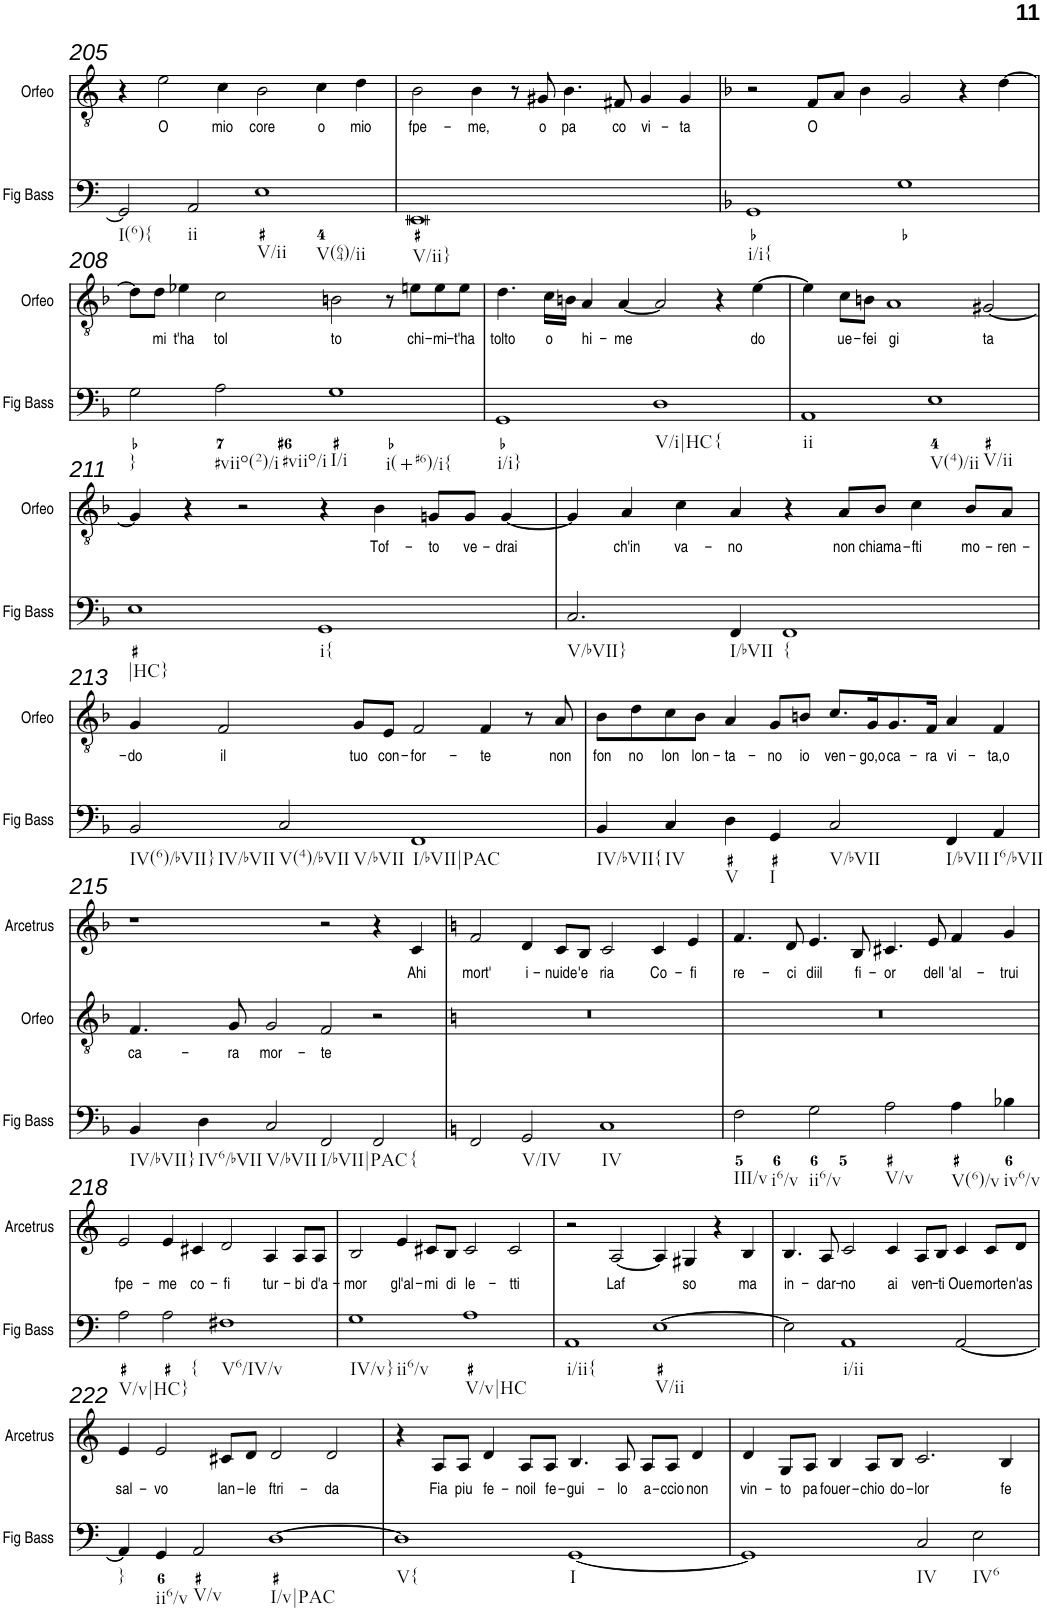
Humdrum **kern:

**kern	**kern	**text	**kern	**text
*part3	*part2	*part2	*part1	*part1
*staff3	*staff2	*staff2	*staff1	*staff1
*I"Fig Bass	*I"Orfeo	*	*I"Arcetrus	*
*I'Fig Bass	*I'Orfeo	*	*I'Arcetrus	*
!!LO:PB:g=z
*clefF4	*clefGv2	*	*clefG2	*
*k[]	*k[]	*	*k[]	*
*M4/2	*M4/2	*	*M4/2	*
=205	=205	=205	=205	=205
!LO:TX:b:t=I(6){	!	!	!	!
2GG/]	4r	.	0r	.
!	!	!LO:LY:b	!	!
.	2e\	O	.	.
!LO:TX:b:t=ii	!	!	!	!
2AA/	.	.	.	.
!	!	!LO:LY:b	!	!
.	4c\	mio	.	.
!LO:TX:b:t=V/ii	!	!	!	!
!LO:TX:b:t=V(64)/ii	!	!	!	!
!	!	!LO:LY:b	!	!
1E	2B\	core	.	.
!	!	!LO:LY:b	!	!
.	4c\	o	.	.
!	!	!LO:LY:b	!	!
.	4d\	mio	.	.
=206	=206	=206	=206	=206
!LO:TX:b:t=V/ii}	!	!	!	!
!	!	!LO:LY:b	!	!
0EE	2B\	fpe-	0r	.
!	!	!LO:LY:b	!	!
.	4B\	-me,	.	.
.	8r	.	.	.
!	!	!LO:LY:b	!	!
.	8G#X/	o	.	.
!	!	!LO:LY:b	!	!
.	4.B\	pa	.	.
!	!	!LO:LY:b	!	!
.	8F#X/	co	.	.
!	!	!LO:LY:b	!	!
.	4G#/	vi-	.	.
!	!	!LO:LY:b	!	!
.	4G#/	-ta	.	.
=207	=207	=207	=207	=207
*k[b-]	*k[b-]	*	*k[b-]	*
!LO:TX:b:t=i/i{	!	!	!	!
1GG	2r	.	0r	.
!	!	!LO:LY:b	!	!
.	8F/L	O	.	.
.	8A/J	.	.	.
.	4B-\	.	.	.
1G	2G/	.	.	.
.	4r	.	.	.
.	[4d\	.	.	.
!!LO:LB:g=z
=208	=208	=208	=208	=208
!LO:TX:b:t=}	!	!	!	!
2G\	8d\L]	.	0r	.
!	!	!LO:LY:b	!	!
.	8d\J	mi	.	.
!	!	!LO:LY:b	!	!
.	4e-X\	t'ha	.	.
!LO:TX:b:t=#viio(2)/i	!	!	!	!
!LO:TX:b:t=#viio/i	!	!	!	!
!	!	!LO:LY:b	!	!
2A\	2c\	tol	.	.
!LO:TX:b:t=I/i	!	!	!	!
!LO:TX:b:t=i(+#6)/i{	!	!	!	!
!	!	!LO:LY:b	!	!
1G	2Bn\	to	.	.
.	8r	.	.	.
!	!	!LO:LY:b	!	!
.	8en\L	chi-	.	.
!	!	!LO:LY:b	!	!
.	8e\	-mi-	.	.
!	!	!LO:LY:b	!	!
.	8e\J	-t'ha	.	.
=209	=209	=209	=209	=209
!LO:TX:b:t=i/i}	!	!	!	!
!	!	!LO:LY:b	!	!
1GG	4.d\	tolto	0r	.
!	!	!LO:LY:b	!	!
.	16c\LL	o	.	.
.	16Bn\JJ	.	.	.
!	!	!LO:LY:b	!	!
.	4A/	hi-	.	.
!	!	!LO:LY:b	!	!
.	[4A/	-me	.	.
!LO:TX:b:t=V/i|HC	!	!	!	!
!LO:TX:b:t={	!	!	!	!
1D	2A/]	.	.	.
.	4r	.	.	.
!	!	!LO:LY:b	!	!
.	[4e\	do	.	.
=210	=210	=210	=210	=210
!LO:TX:b:t=ii	!	!	!	!
1AA	4e\]	.	0r	.
!	!	!LO:LY:b	!	!
.	8c\L	ue-	.	.
!	!	!LO:LY:b	!	!
.	8Bn\J	-fei	.	.
!	!	!LO:LY:b	!	!
.	1A	gi	.	.
!LO:TX:b:t=V(4)/ii	!	!	!	!
!LO:TX:b:t=V/ii	!	!	!	!
1E	.	.	.	.
!	!	!LO:LY:b	!	!
.	[2G#X/	ta	.	.
!!LO:LB:g=z
=211	=211	=211	=211	=211
!LO:TX:b:t=|HC}	!	!	!	!
1E	4G#/]	.	0r	.
.	4r	.	.	.
.	2r	.	.	.
!LO:TX:b:t=i{	!	!	!	!
1GG	4r	.	.	.
!	!	!LO:LY:b	!	!
.	4B-\	Tof-	.	.
!	!	!LO:LY:b	!	!
.	8Gn/L	-to	.	.
!	!	!LO:LY:b	!	!
.	8G/J	ve-	.	.
!	!	!LO:LY:b	!	!
.	[4G/	-drai	.	.
=212	=212	=212	=212	=212
!LO:TX:b:t=V/bVII}	!	!	!	!
2.C/	4G/]	.	0r	.
!	!	!LO:LY:b	!	!
.	4A/	ch'in	.	.
!	!	!LO:LY:b	!	!
.	4c\	va-	.	.
!LO:TX:b:t=I/bVII	!	!	!	!
!	!	!LO:LY:b	!	!
4FF/	4A/	-no	.	.
!LO:TX:b:t={	!	!	!	!
1FF	4r	.	.	.
!	!	!LO:LY:b	!	!
.	8A/L	non	.	.
!	!	!LO:LY:b	!	!
.	8B-/J	chiama-	.	.
!	!	!LO:LY:b	!	!
.	4c\	-fti	.	.
!	!	!LO:LY:b	!	!
.	8B-/L	mo-	.	.
!	!	!LO:LY:b	!	!
.	8A/J	-ren-	.	.
!!LO:LB:g=z
=213	=213	=213	=213	=213
!LO:TX:b:t=IV(6)/bVII}	!	!	!	!
!LO:TX:b:t=IV/bVII	!	!	!	!
!	!	!LO:LY:b	!	!
2BB-/	4G/	-do	0r	.
!	!	!LO:LY:b	!	!
.	2F/	il	.	.
!LO:TX:b:t=V(4)/bVII	!	!	!	!
!LO:TX:b:t=V/bVII	!	!	!	!
2C/	.	.	.	.
!	!	!LO:LY:b	!	!
.	8G/L	tuo	.	.
!	!	!LO:LY:b	!	!
.	8E/J	con-	.	.
!LO:TX:b:t=I/bVII|PAC	!	!	!	!
!	!	!LO:LY:b	!	!
1FF	2F/	-for-	.	.
!	!	!LO:LY:b	!	!
.	4F/	-te	.	.
.	8r	.	.	.
!	!	!LO:LY:b	!	!
.	8A/	non	.	.
=214	=214	=214	=214	=214
!LO:TX:b:t=IV/bVII{	!	!	!	!
!	!	!LO:LY:b	!	!
4BB-/	8B-\L	fon	0r	.
!	!	!LO:LY:b	!	!
.	8d\	no	.	.
!LO:TX:b:t=IV	!	!	!	!
!	!	!LO:LY:b	!	!
4C/	8c\	lon	.	.
!	!	!LO:LY:b	!	!
.	8B-\J	lon-	.	.
!LO:TX:b:t=V	!	!	!	!
!	!	!LO:LY:b	!	!
4D\	4A/	-ta-	.	.
!LO:TX:b:t=I	!	!	!	!
!	!	!LO:LY:b	!	!
4GG/	8G/L	-no	.	.
!	!	!LO:LY:b	!	!
.	8Bn/J	io	.	.
!LO:TX:b:t=V/bVII	!	!	!	!
!	!	!LO:LY:b	!	!
2C/	8.c/L	ven-	.	.
!	!	!LO:LY:b	!	!
.	16G/K	-go,o	.	.
!	!	!LO:LY:b	!	!
.	8.G/	ca-	.	.
!	!	!LO:LY:b	!	!
.	16F/Jk	-ra	.	.
!LO:TX:b:t=I/bVII	!	!	!	!
!	!	!LO:LY:b	!	!
4FF/	4A/	vi-	.	.
!LO:TX:b:t=I6/bVII	!	!	!	!
!	!	!LO:LY:b	!	!
4AA/	4F/	-ta,o	.	.
!!LO:LB:g=z
=215	=215	=215	=215	=215
!LO:TX:b:t=IV/bVII}	!	!	!	!
!	!	!LO:LY:b	!	!
4BB-/	4.F/	ca-	1r	.
!LO:TX:b:t=IV6/bVII	!	!	!	!
4D\	.	.	.	.
!	!	!LO:LY:b	!	!
.	8G/	-ra	.	.
!LO:TX:b:t=V/bVII	!	!	!	!
!	!	!LO:LY:b	!	!
2C/	2G/	mor-	.	.
!LO:TX:b:t=I/bVII|PAC	!	!	!	!
!	!	!LO:LY:b	!	!
2FF/	2F/	-te	2r	.
!LO:TX:b:t={	!	!	!	!
2FF/	2r	.	4r	.
!	!	!	!	!LO:LY:b
.	.	.	4c/	Ahi
=216	=216	=216	=216	=216
*k[]	*k[]	*	*k[]	*
!	!	!	!	!LO:LY:b
2FF/	0r	.	2f/	mort'
!LO:TX:b:t=V/IV	!	!	!	!
!	!	!	!	!LO:LY:b
2GG/	.	.	4d/	i-
!	!	!	!	!LO:LY:b
.	.	.	8c/L	-nuide
!	!	!	!	!LO:LY:b
.	.	.	8B/J	'e
!LO:TX:b:t=IV	!	!	!	!
!	!	!	!	!LO:LY:b
1C	.	.	2c/	ria
!	!	!	!	!LO:LY:b
.	.	.	4c/	Co-
!	!	!	!	!LO:LY:b
.	.	.	4e/	-fi
=217	=217	=217	=217	=217
!LO:TX:b:t=III/v	!	!	!	!
!LO:TX:b:t=i6/v	!	!	!	!
!	!	!	!	!LO:LY:b
2F\	0r	.	4.f/	re-
!	!	!	!	!LO:LY:b
.	.	.	8d/	-ci
!LO:TX:b:t=ii6/v	!	!	!	!
!	!	!	!	!LO:LY:b
2G\	.	.	4.e/	diil
!	!	!	!	!LO:LY:b
.	.	.	8B/	fi-
!LO:TX:b:t=V/v	!	!	!	!
!	!	!	!	!LO:LY:b
2A\	.	.	4.c#X/	-or
!	!	!	!	!LO:LY:b
.	.	.	8e/	dell
!LO:TX:b:t=V(6)/v	!	!	!	!
!	!	!	!	!LO:LY:b
4A\	.	.	4f/	'al-
!LO:TX:b:t=iv6/v	!	!	!	!
!	!	!	!	!LO:LY:b
4B-X\	.	.	4g/	-trui
!!LO:LB:g=z
=218	=218	=218	=218	=218
!LO:TX:b:t=V/v|HC}	!	!	!	!
!	!	!	!	!LO:LY:b
2A\	0r	.	2e/	fpe-
!LO:TX:b:t={	!	!	!	!
!	!	!	!	!LO:LY:b
2A\	.	.	4e/	-me
!	!	!	!	!LO:LY:b
.	.	.	4c#X/	co-
!LO:TX:b:t=V6/IV/v	!	!	!	!
!	!	!	!	!LO:LY:b
1F#X	.	.	2d/	-fi
!	!	!	!	!LO:LY:b
.	.	.	4A/	tur-
!	!	!	!	!LO:LY:b
.	.	.	8A/L	-bi
!	!	!	!	!LO:LY:b
.	.	.	8A/J	d'a-
=219	=219	=219	=219	=219
!LO:TX:b:t=IV/v}	!	!	!	!
!LO:TX:b:t=ii6/v	!	!	!	!
!	!	!	!	!LO:LY:b
1G	0r	.	2B/	-mor
!	!	!	!	!LO:LY:b
.	.	.	4e/	gl'al-
!	!	!	!	!LO:LY:b
.	.	.	8c#X/L	-mi
!	!	!	!	!LO:LY:b
.	.	.	8B/J	di
!LO:TX:b:t=V/v|HC	!	!	!	!
!	!	!	!	!LO:LY:b
1A	.	.	2c#/	le-
!	!	!	!	!LO:LY:b
.	.	.	2c#/	-tti
=220	=220	=220	=220	=220
!LO:TX:b:t=i/ii{	!	!	!	!
1AA	0r	.	2r	.
!	!	!	!	!LO:LY:b
.	.	.	[2A/	Laf
!LO:TX:b:t=V/ii	!	!	!	!
[1E	.	.	4A/]	.
!	!	!	!	!LO:LY:b
.	.	.	4G#X/	so
.	.	.	4r	.
!	!	!	!	!LO:LY:b
.	.	.	4B/	ma
=221	=221	=221	=221	=221
!	!	!	!	!LO:LY:b
2E\]	0r	.	4.B/	in-
!	!	!	!	!LO:LY:b
.	.	.	8A/	-dar-
!LO:TX:b:t=i/ii	!	!	!	!
!	!	!	!	!LO:LY:b
1AA	.	.	2c/	-no
!	!	!	!	!LO:LY:b
.	.	.	4c/	ai
!	!	!	!	!LO:LY:b
.	.	.	8A/L	ven-
!	!	!	!	!LO:LY:b
.	.	.	8B/J	-ti
!	!	!	!	!LO:LY:b
[2AA/	.	.	4c/	Oue
!	!	!	!	!LO:LY:b
.	.	.	8c/L	morte
!	!	!	!	!LO:LY:b
.	.	.	8d/J	n'as
!!LO:LB:g=z
=222	=222	=222	=222	=222
!LO:TX:b:t=}	!	!	!	!
!	!	!	!	!LO:LY:b
4AA/]	0r	.	4e/	sal-
!LO:TX:b:t=ii6/v	!	!	!	!
!	!	!	!	!LO:LY:b
4GG/	.	.	2e/	-vo
!LO:TX:b:t=V/v	!	!	!	!
2AA/	.	.	.	.
!	!	!	!	!LO:LY:b
.	.	.	8c#X/L	lan-
!	!	!	!	!LO:LY:b
.	.	.	8d/J	-le
!LO:TX:b:t=I/v|PAC	!	!	!	!
!	!	!	!	!LO:LY:b
[1D	.	.	2d/	ftri-
!	!	!	!	!LO:LY:b
.	.	.	2d/	-da
=223	=223	=223	=223	=223
!LO:TX:b:t=V{	!	!	!	!
1D]	0r	.	4r	.
!	!	!	!	!LO:LY:b
.	.	.	8A/L	Fia
!	!	!	!	!LO:LY:b
.	.	.	8A/J	piu
!	!	!	!	!LO:LY:b
.	.	.	4d/	fe-
!	!	!	!	!LO:LY:b
.	.	.	8A/L	-noil
!	!	!	!	!LO:LY:b
.	.	.	8A/J	fe-
!LO:TX:b:t=I	!	!	!	!
!	!	!	!	!LO:LY:b
[1GG	.	.	4.B/	-gui-
!	!	!	!	!LO:LY:b
.	.	.	8A/	-lo
!	!	!	!	!LO:LY:b
.	.	.	8A/L	a-
!	!	!	!	!LO:LY:b
.	.	.	8A/J	-ccio
!	!	!	!	!LO:LY:b
.	.	.	4d/	non
=224	=224	=224	=224	=224
!	!	!	!	!LO:LY:b
1GG]	0r	.	4d/	vin-
!	!	!	!	!LO:LY:b
.	.	.	8G/L	-to
!	!	!	!	!LO:LY:b
.	.	.	8A/J	pa
!	!	!	!	!LO:LY:b
.	.	.	4B/	fouer-
!	!	!	!	!LO:LY:b
.	.	.	8A/L	-chio
!	!	!	!	!LO:LY:b
.	.	.	8B/J	do-
!LO:TX:b:t=IV	!	!	!	!
!	!	!	!	!LO:LY:b
2C/	.	.	2.c/	-lor
!LO:TX:b:t=IV6	!	!	!	!
2E\	.	.	.	.
!	!	!	!	!LO:LY:b
.	.	.	4B/	fe
=	=	=	=	=
*-	*-	*-	*-	*-
